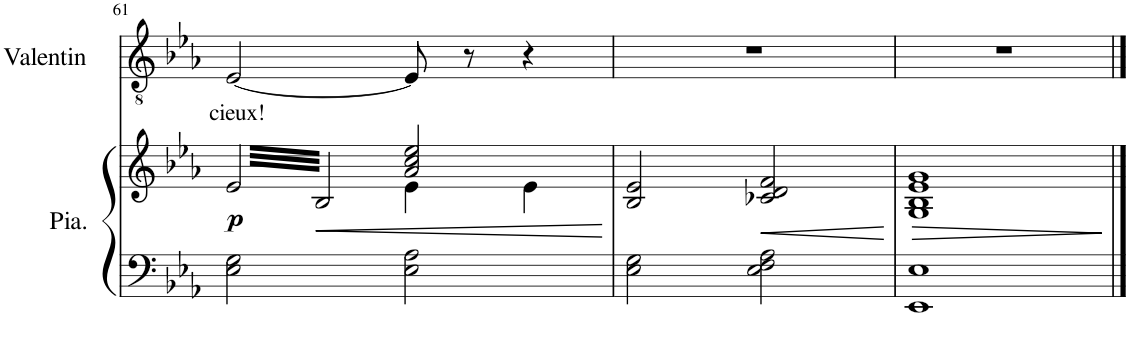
**kern	**kern	**dynam	**kern	**text
*part2	*part2	*part2	*part1	*part1
*staff3	*staff2	*staff2/3	*staff1	*staff1
*I"Piano	*	*	*I"Valentin	*
*I'Pia.	*	*	*I'Valentin	*
!!LO:PB:g=z
*clefF4	*clefG2	*	*clefGv2	*
*k[b-e-a-]	*k[b-e-a-]	*	*k[b-e-a-]	*
*M4/4	*M4/4	*	*M4/4	*
=61	=61	=61	=61	=61
*	*^	*	*	*
!	!	!	!LO:DY:b	!	!LO:LY:b
*	*tremolo	*	*	*	*
2E-\ 2G\	64e-/LLLL	2ryy	p	[2E-/	cieux!
.	64B-/	.	.	.	.
.	64e-/	.	.	.	.
.	64B-/	.	.	.	.
.	64e-/	.	.	.	.
.	64B-/	.	.	.	.
.	64e-/	.	.	.	.
.	64B-/	.	.	.	.
.	64e-/	.	.	.	.
.	64B-/	.	.	.	.
.	64e-/	.	.	.	.
.	64B-/	.	.	.	.
.	64e-/	.	.	.	.
.	64B-/	.	.	.	.
.	64e-/	.	.	.	.
.	64B-/	.	.	.	.
!	!	!	!LO:HP:b	!	!
.	64e-/	.	<	.	.
.	64B-/	.	.	.	.
.	64e-/	.	.	.	.
.	64B-/	.	.	.	.
.	64e-/	.	.	.	.
.	64B-/	.	.	.	.
.	64e-/	.	.	.	.
.	64B-/	.	.	.	.
.	64e-/	.	.	.	.
.	64B-/	.	.	.	.
.	64e-/	.	.	.	.
.	64B-/	.	.	.	.
.	64e-/	.	.	.	.
.	64B-/	.	.	.	.
.	64e-/	.	.	.	.
.	64B-/JJJJ	.	.	.	.
*	*Xtremolo	*	*	*	*
2E-\ 2A-\	2a-/ 2cc/ 2ee-/	4e-\	.	8E-/]	.
.	.	.	.	.	.
.	.	.	.	.	.
.	.	.	.	.	.
.	.	.	.	.	.
.	.	.	.	.	.
.	.	.	.	.	.
.	.	.	.	.	.
.	.	.	.	8r	.
.	.	.	.	.	.
.	.	.	.	.	.
.	.	.	.	.	.
.	.	.	.	.	.
.	.	.	.	.	.
.	.	.	.	.	.
.	.	.	.	.	.
.	.	4e-\	.	4r	.
*	*v	*v	*	*	*
.	.	[	.	.
=62	=62	=62	=62	=62
2E-\ 2G\	2B-/ 2e-/	.	1r	.
!	!	!LO:HP:b	!	!
2E-\ 2F\ 2A-\	2c-X/ 2d/ 2f/	<	.	.
.	.	[	.	.
=63	=63	=63	=63	=63
!	!	!LO:HP:b	!	!
1EE- 1E-	1G 1B- 1e- 1g	>	1r	.
.	.	]	.	.
==	==	==	==	==
*-	*-	*-	*-	*-
